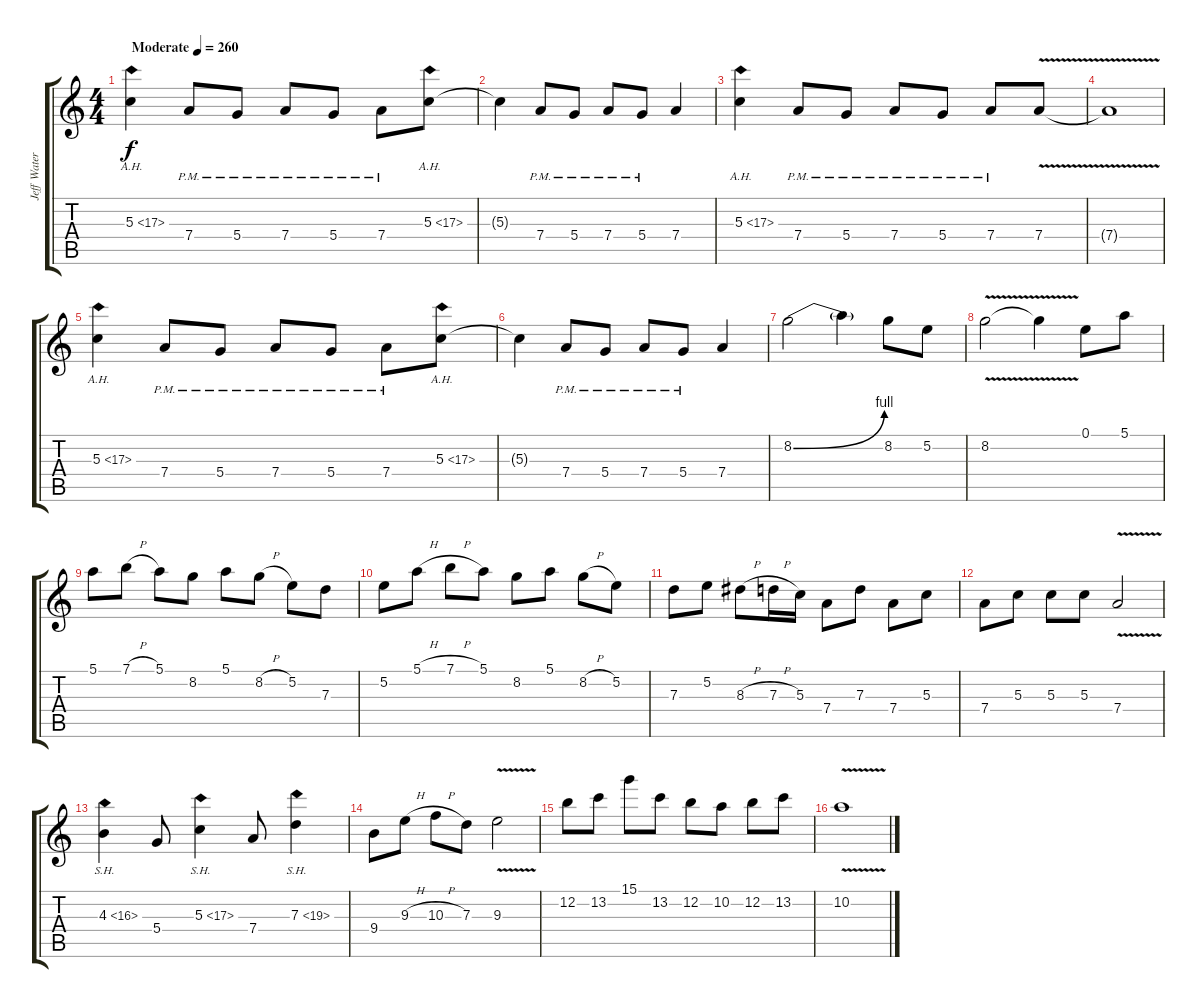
\track ("Jeff Waters Lead Guitar" "Jeff Water") {instrument distortionguitar}
\staff {score tabs}
\tuning (E4 B3 G3 D3 A2 E2) {hide}
\ts (4 4)
\tempo (260 "Moderate")
\clef g2
\ks c
5.3{ah 12}.4{dy f instrument distortionguitar} 7.4{pm}.8 5.4{pm}.8 7.4{pm}.8 5.4{pm}.8 7.4{pm}.8 5.3{ah 12}.8 |
5.3{t}.4 7.4{pm}.8 5.4{pm}.8 7.4{pm}.8 5.4{pm}.8 7.4.4 |
5.3{ah 12}.4 7.4{pm}.8 5.4{pm}.8 7.4{pm}.8 5.4{pm}.8 7.4{pm}.8 7.4{v}.8 |
7.4{t}.1 |
5.3{ah 12}.4 7.4{pm}.8 5.4{pm}.8 7.4{pm}.8 5.4{pm}.8 7.4{pm}.8 5.3{ah 12}.8 |
5.3{t}.4 7.4{pm}.8 5.4{pm}.8 7.4{pm}.8 5.4{pm}.8 7.4.4 |
8.2{be (bend 0 0 60 4)}.2 8.2{t}.4 8.2.8 5.2.8 |
8.2{v}.2 8.2{t}.4 0.1.8 5.1.8 |
5.1.8 7.1{h}.8 5.1.8 8.2.8 5.1.8 8.2{h}.8 5.2.8 7.3.8 |
5.2.8 5.1{h}.8 7.1{h}.8 5.1.8 8.2.8 5.1.8 8.2{h}.8 5.2.8 |
7.3.8 5.2.8 8.3{h}.8 7.3{h}.16 5.3.16 7.4.8 7.3.8 7.4.8 5.3.8 |
7.4.8 5.3.8 5.3.8 5.3.8 7.4{v}.2 |
4.3{sh 12}.4 5.4.8 5.3{sh 12}.4 7.4.8 7.3{sh 12}.4 |
9.4.8 9.3{h}.8 10.3{h}.8 7.3.8 9.3{v}.2 |
12.2.8 13.2.8 15.1.8 13.2.8 12.2.8 10.2.8 12.2.8 13.2.8 |
10.2{v}.1
